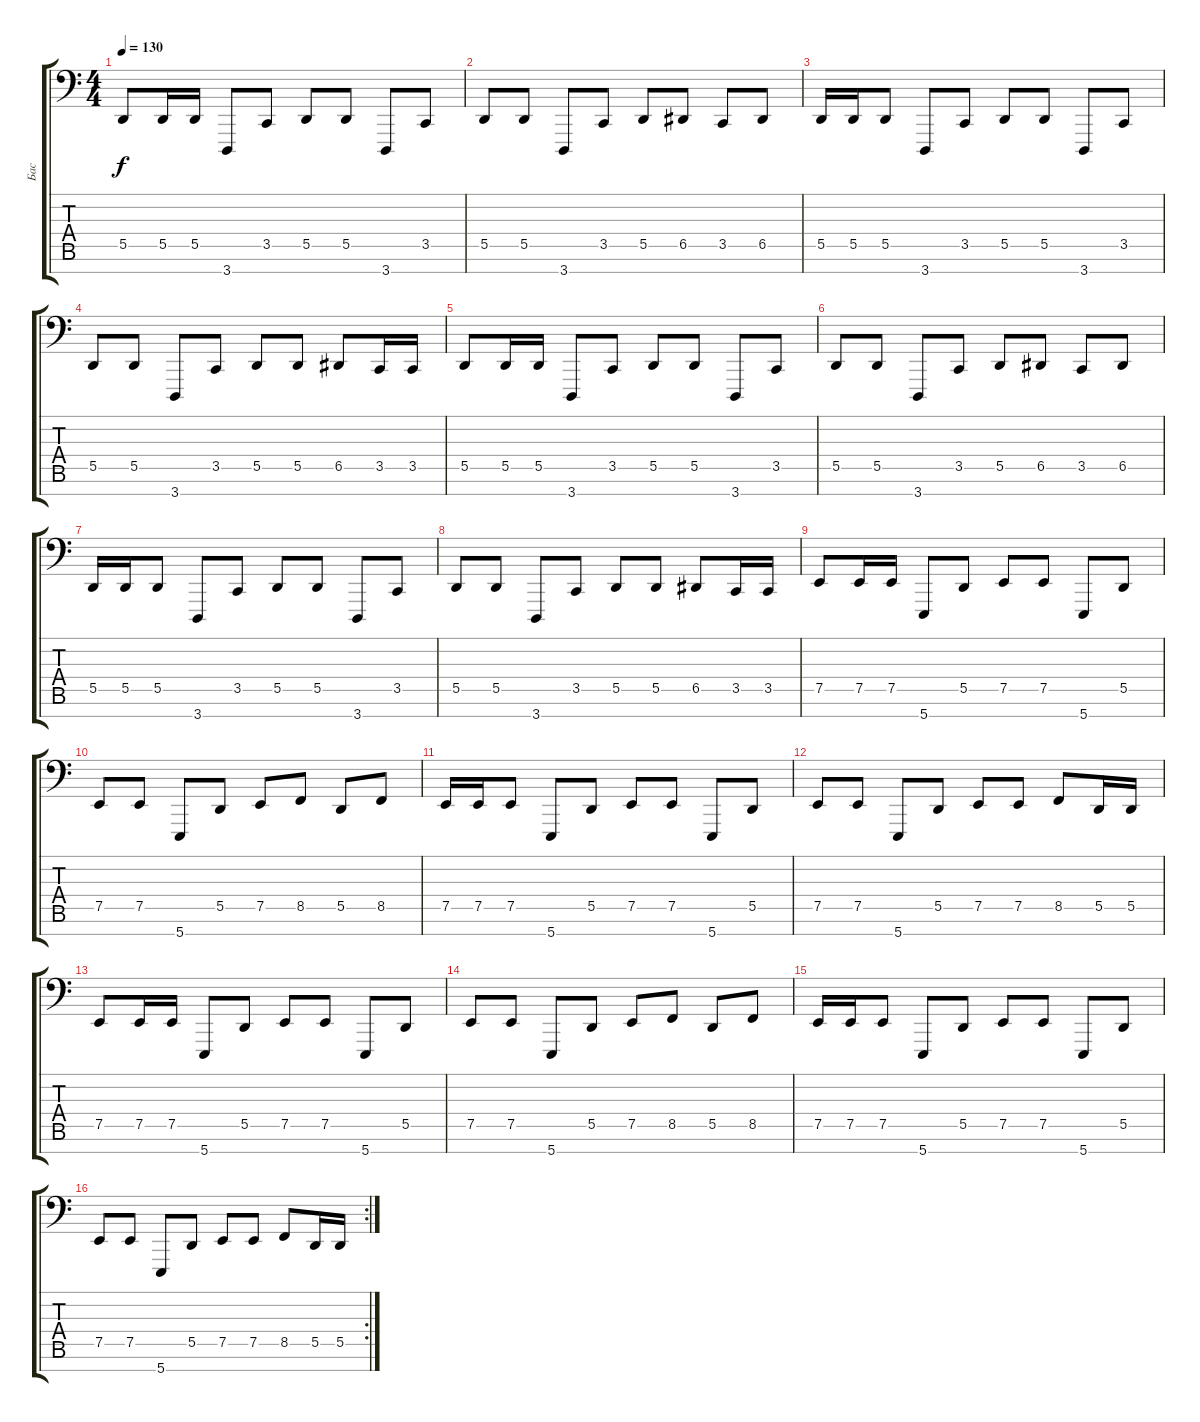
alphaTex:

\track ("Бас" "Бас") {instrument lead1square}
\staff {score tabs}
\tuning (E3 B2 G2 D2 A1 E1 B0) {hide}
\ts (4 4)
\tempo 130
\clef f4
\ks c
5.5.8{dy f} 5.5.16 5.5.16 3.7.8 3.5.8 5.5.8 5.5.8 3.7.8 3.5.8 |
5.5.8 5.5.8 3.7.8 3.5.8 5.5.8 6.5.8 3.5.8 6.5.8 |
5.5.16 5.5.16 5.5.8 3.7.8 3.5.8 5.5.8 5.5.8 3.7.8 3.5.8 |
5.5.8 5.5.8 3.7.8 3.5.8 5.5.8 5.5.8 6.5.8 3.5.16 3.5.16 |
5.5.8 5.5.16 5.5.16 3.7.8 3.5.8 5.5.8 5.5.8 3.7.8 3.5.8 |
5.5.8 5.5.8 3.7.8 3.5.8 5.5.8 6.5.8 3.5.8 6.5.8 |
5.5.16 5.5.16 5.5.8 3.7.8 3.5.8 5.5.8 5.5.8 3.7.8 3.5.8 |
5.5.8 5.5.8 3.7.8 3.5.8 5.5.8 5.5.8 6.5.8 3.5.16 3.5.16 |
7.5.8 7.5.16 7.5.16 5.7.8 5.5.8 7.5.8 7.5.8 5.7.8 5.5.8 |
7.5.8 7.5.8 5.7.8 5.5.8 7.5.8 8.5.8 5.5.8 8.5.8 |
7.5.16 7.5.16 7.5.8 5.7.8 5.5.8 7.5.8 7.5.8 5.7.8 5.5.8 |
7.5.8 7.5.8 5.7.8 5.5.8 7.5.8 7.5.8 8.5.8 5.5.16 5.5.16 |
7.5.8 7.5.16 7.5.16 5.7.8 5.5.8 7.5.8 7.5.8 5.7.8 5.5.8 |
7.5.8 7.5.8 5.7.8 5.5.8 7.5.8 8.5.8 5.5.8 8.5.8 |
7.5.16 7.5.16 7.5.8 5.7.8 5.5.8 7.5.8 7.5.8 5.7.8 5.5.8 |
\rc 2
7.5.8 7.5.8 5.7.8 5.5.8 7.5.8 7.5.8 8.5.8 5.5.16 5.5.16
